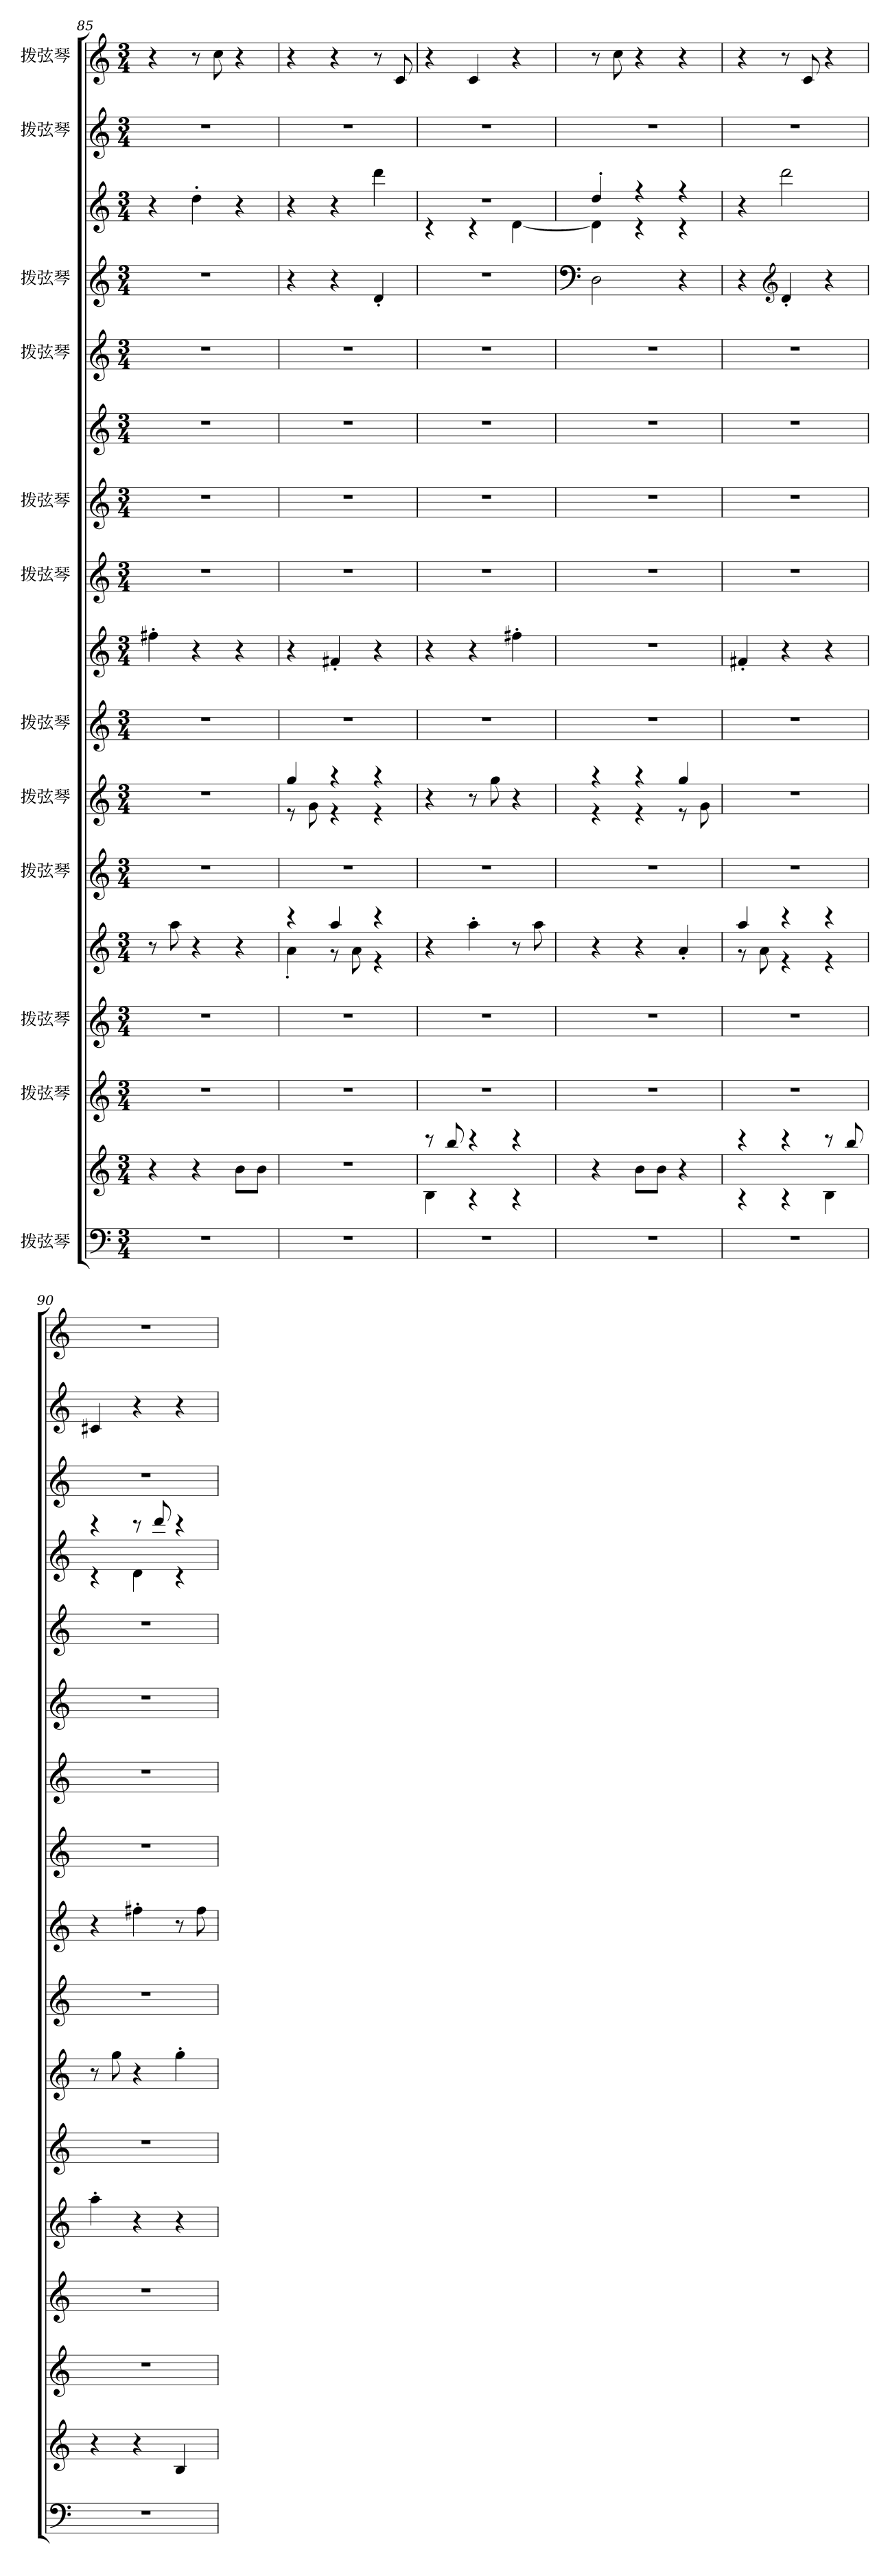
**kern	**kern	**kern	**kern	**kern	**kern	**kern	**kern	**kern	**kern	**kern	**kern	**kern	**kern	**kern	**kern	**kern
*part12	*part12	*part11	*part10	*part10	*part9	*part8	*part7	*part7	*part6	*part5	*part5	*part4	*part3	*part3	*part2	*part1
*staff17	*staff16	*staff15	*staff14	*staff13	*staff12	*staff11	*staff10	*staff9	*staff8	*staff7	*staff6	*staff5	*staff4	*staff3	*staff2	*staff1
*I"拨弦琴	*	*I"拨弦琴	*I"拨弦琴	*	*I"拨弦琴	*I"拨弦琴	*I"拨弦琴	*	*I"拨弦琴	*I"拨弦琴	*	*I"拨弦琴	*I"拨弦琴	*	*I"拨弦琴	*I"拨弦琴
!!LO:PB:g=z
*clefF4	*clefG2	*clefG2	*clefG2	*clefG2	*clefG2	*clefG2	*clefG2	*clefG2	*clefG2	*clefG2	*clefG2	*clefG2	*clefG2	*clefG2	*clefG2	*clefG2
*k[]	*k[]	*k[]	*k[]	*k[]	*k[]	*k[]	*k[]	*k[]	*k[]	*k[]	*k[]	*k[]	*k[]	*k[]	*k[]	*k[]
*M3/4	*M3/4	*M3/4	*M3/4	*M3/4	*M3/4	*M3/4	*M3/4	*M3/4	*M3/4	*M3/4	*M3/4	*M3/4	*M3/4	*M3/4	*M3/4	*M3/4
=85	=85	=85	=85	=85	=85	=85	=85	=85	=85	=85	=85	=85	=85	=85	=85	=85
2.r	4r	2.r	2.r	8r	2.r	2.r	2.r	4ff#X'\	2.r	2.r	2.r	2.r	2.r	4r	2.r	4r
.	.	.	.	8aa\	.	.	.	.	.	.	.	.	.	.	.	.
.	4r	.	.	4r	.	.	.	4r	.	.	.	.	.	4dd'\	.	8r
.	.	.	.	.	.	.	.	.	.	.	.	.	.	.	.	8cc\
.	8b\L	.	.	4r	.	.	.	4r	.	.	.	.	.	4r	.	4r
.	8b\J	.	.	.	.	.	.	.	.	.	.	.	.	.	.	.
=86	=86	=86	=86	=86	=86	=86	=86	=86	=86	=86	=86	=86	=86	=86	=86	=86
*	*	*	*	*^	*	*^	*	*	*	*	*	*	*	*	*	*
2.r	2.r	2.r	2.r	4r	4a'\	2.r	4gg/	8r	2.r	4r	2.r	2.r	2.r	2.r	4r	4r	2.r	4r
.	.	.	.	.	.	.	.	8g\	.	.	.	.	.	.	.	.	.	.
.	.	.	.	4aa/	8r	.	4r	4r	.	4f#X'/	.	.	.	.	4r	4r	.	4r
.	.	.	.	.	8a\	.	.	.	.	.	.	.	.	.	.	.	.	.
.	.	.	.	4r	4r	.	4r	4r	.	4r	.	.	.	.	4d'/	4ddd\	.	8r
.	.	.	.	.	.	.	.	.	.	.	.	.	.	.	.	.	.	8c/
*	*	*	*	*v	*v	*	*v	*v	*	*	*	*	*	*	*	*	*	*
=87	=87	=87	=87	=87	=87	=87	=87	=87	=87	=87	=87	=87	=87	=87	=87	=87
*	*^	*	*	*	*	*	*	*	*	*	*	*	*	*^	*	*
2.r	8r	4B\	2.r	2.r	4r	2.r	4r	2.r	4r	2.r	2.r	2.r	2.r	2.r	2.r	4r	2.r	4r
.	8bb/	.	.	.	.	.	.	.	.	.	.	.	.	.	.	.	.	.
.	4r	4r	.	.	4aa'\	.	8r	.	4r	.	.	.	.	.	.	4r	.	4c/
.	.	.	.	.	.	.	8gg\	.	.	.	.	.	.	.	.	.	.	.
.	4r	4r	.	.	8r	.	4r	.	4ff#X'\	.	.	.	.	.	.	[4d\	.	4r
.	.	.	.	.	8aa\	.	.	.	.	.	.	.	.	.	.	.	.	.
*	*v	*v	*	*	*	*	*	*	*	*	*	*	*	*	*	*	*	*
=88	=88	=88	=88	=88	=88	=88	=88	=88	=88	=88	=88	=88	=88	=88	=88	=88	=88
*	*	*	*	*	*	*	*	*	*	*	*	*	*clefF4	*	*	*	*
*	*	*	*	*	*	*^	*	*	*	*	*	*	*	*	*	*	*
2.r	4r	2.r	2.r	4r	2.r	4r	4r	2.r	2.r	2.r	2.r	2.r	2.r	2D\	4dd'/	4d\]	2.r	8r
.	.	.	.	.	.	.	.	.	.	.	.	.	.	.	.	.	.	8cc\
.	8b\L	.	.	4r	.	4r	4r	.	.	.	.	.	.	.	4r	4r	.	4r
.	8b\J	.	.	.	.	.	.	.	.	.	.	.	.	.	.	.	.	.
.	4r	.	.	4a'/	.	4gg/	8r	.	.	.	.	.	.	4r	4r	4r	.	4r
.	.	.	.	.	.	.	8g\	.	.	.	.	.	.	.	.	.	.	.
*	*	*	*	*	*	*v	*v	*	*	*	*	*	*	*	*v	*v	*	*
=89	=89	=89	=89	=89	=89	=89	=89	=89	=89	=89	=89	=89	=89	=89	=89	=89
*	*^	*	*	*^	*	*	*	*	*	*	*	*	*	*	*	*
2.r	4r	4r	2.r	2.r	4aa/	8r	2.r	2.r	2.r	4f#X'/	2.r	2.r	2.r	2.r	4r	4r	2.r	4r
.	.	.	.	.	.	8a\	.	.	.	.	.	.	.	.	.	.	.	.
*	*	*	*	*	*	*	*	*	*	*	*	*	*	*	*clefG2	*	*	*
.	4r	4r	.	.	4r	4r	.	.	.	4r	.	.	.	.	4d'/	2ddd\	.	8r
.	.	.	.	.	.	.	.	.	.	.	.	.	.	.	.	.	.	8c/
.	8r	4B\	.	.	4r	4r	.	.	.	4r	.	.	.	.	4r	.	.	4r
.	8bb/	.	.	.	.	.	.	.	.	.	.	.	.	.	.	.	.	.
*	*v	*v	*	*	*v	*v	*	*	*	*	*	*	*	*	*	*	*	*
!!LO:PB:g=z
=90	=90	=90	=90	=90	=90	=90	=90	=90	=90	=90	=90	=90	=90	=90	=90	=90
*	*	*	*	*	*	*	*	*	*	*	*	*	*^	*	*	*
2.r	4r	2.r	2.r	4aa'\	2.r	8r	2.r	4r	2.r	2.r	2.r	2.r	4r	4r	2.r	4c#X/	2.r
.	.	.	.	.	.	8gg\	.	.	.	.	.	.	.	.	.	.	.
.	4r	.	.	4r	.	4r	.	4ff#X'\	.	.	.	.	8r	4d\	.	4r	.
.	.	.	.	.	.	.	.	.	.	.	.	.	8ddd/	.	.	.	.
.	4B/	.	.	4r	.	4gg'\	.	8r	.	.	.	.	4r	4r	.	4r	.
.	.	.	.	.	.	.	.	8ff#\	.	.	.	.	.	.	.	.	.
*	*	*	*	*	*	*	*	*	*	*	*	*	*v	*v	*	*	*
=	=	=	=	=	=	=	=	=	=	=	=	=	=	=	=	=
*-	*-	*-	*-	*-	*-	*-	*-	*-	*-	*-	*-	*-	*-	*-	*-	*-
